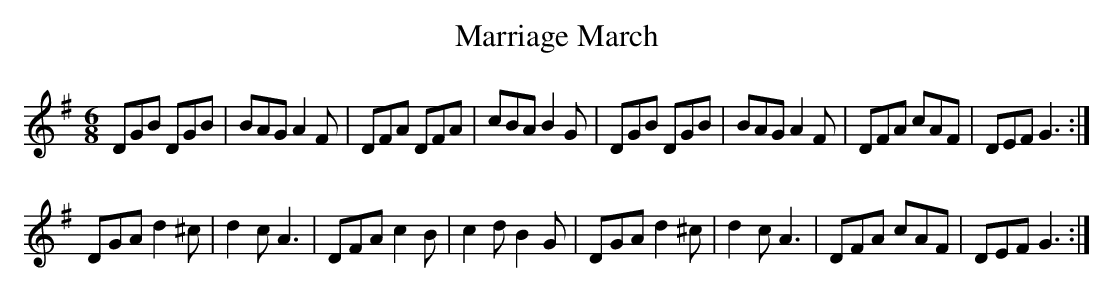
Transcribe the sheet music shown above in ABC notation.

X:1
T:Marriage March
M:6/8
L:1/8
K:G
DGB DGB|BAG A2F|DFA DFA|cBA B2G|DGB DGB|BAG A2F|DFA cAF|DEF G3:|
DGA d2^c|d2c A3|DFA c2B|c2d B2G|DGA d2^c|d2c A3|DFA cAF|DEF G3:|
